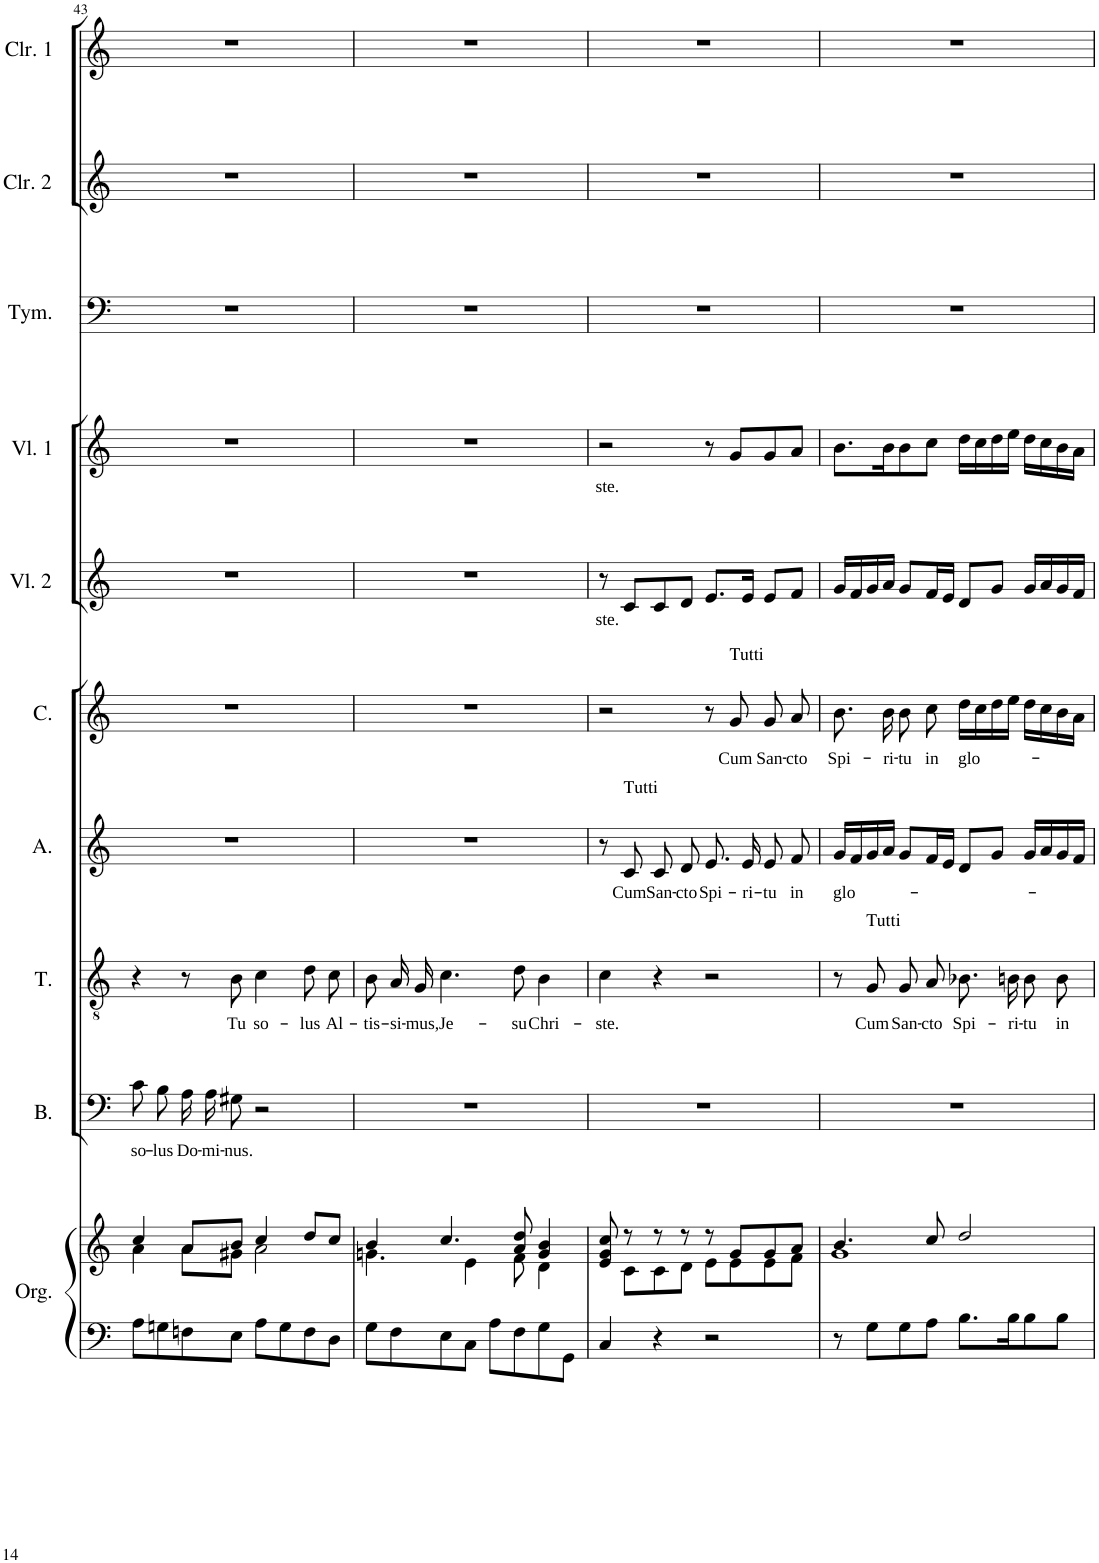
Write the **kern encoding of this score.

**kern	**kern	**kern	**text	**kern	**text	**kern	**text	**kern	**text	**kern	**text	**kern	**text	**kern	**kern	**kern
*part10	*part10	*part9	*part9	*part8	*part8	*part7	*part7	*part6	*part6	*part5	*part5	*part4	*part4	*part3	*part2	*part1
*staff11	*staff10	*staff9	*staff9	*staff8	*staff8	*staff7	*staff7	*staff6	*staff6	*staff5	*staff5	*staff4	*staff4	*staff3	*staff2	*staff1
*I"Organo	*	*I"Basso	*	*I"Tenore	*	*I"Alto	*	*I"Canto	*	*I"Violino secondo	*	*I"Violino primo	*	*I"Tympani	*I"Clarino secondo	*I"Clarino primo
*I'Org.	*	*I'B.	*	*I'T.	*	*I'A.	*	*I'C.	*	*I'Vl. 2	*	*I'Vl. 1	*	*I'Tym.	*I'Clr. 2	*I'Clr. 1
!!LO:PB:g=z
*clefF4	*clefG2	*clefF4	*	*clefGv2	*	*clefG2	*	*clefG2	*	*clefG2	*	*clefG2	*	*clefF4	*clefG2	*clefG2
*k[]	*k[]	*k[]	*	*k[]	*	*k[]	*	*k[]	*	*k[]	*	*k[]	*	*k[]	*k[]	*k[]
*M4/4	*M4/4	*M4/4	*	*M4/4	*	*M4/4	*	*M4/4	*	*M4/4	*	*M4/4	*	*M4/4	*M4/4	*M4/4
*met(c)	*met(c)	*met(c)	*	*met(c)	*	*met(c)	*	*met(c)	*	*met(c)	*	*met(c)	*	*met(c)	*met(c)	*met(c)
=43	=43	=43	=43	=43	=43	=43	=43	=43	=43	=43	=43	=43	=43	=43	=43	=43
*	*^	*	*	*	*	*	*	*	*	*	*	*	*	*	*	*
!	!	!	!	!LO:LY:b	!	!	!	!	!	!	!	!	!	!	!	!	!
8A\L	4cc/	4a\	8c\L	so-	4r	.	1r	.	1r	.	1r	.	1r	.	1r	1r	1r
!	!	!	!	!LO:LY:b	!	!	!	!	!	!	!	!	!	!	!	!	!
8Gn\	.	.	8B\J	-lus	.	.	.	.	.	.	.	.	.	.	.	.	.
!	!	!	!	!LO:LY:b	!	!	!	!	!	!	!	!	!	!	!	!	!
8Fn\	8a/L	8a\L	16A\LL	Do-	8r	.	.	.	.	.	.	.	.	.	.	.	.
!	!	!	!	!LO:LY:b	!	!	!	!	!	!	!	!	!	!	!	!	!
.	.	.	16A\J	-mi-	.	.	.	.	.	.	.	.	.	.	.	.	.
!	!	!	!	!LO:LY:b	!	!LO:LY:b	!	!	!	!	!	!	!	!	!	!	!
8E\J	8b/J	8g#X\J	8G#X\J	-nus.	8B\	Tu	.	.	.	.	.	.	.	.	.	.	.
!	!	!	!	!	!	!LO:LY:b	!	!	!	!	!	!	!	!	!	!	!
8A\L	4cc/	2a\	2r	.	4c\	so-	.	.	.	.	.	.	.	.	.	.	.
8G\	.	.	.	.	.	.	.	.	.	.	.	.	.	.	.	.	.
!	!	!	!	!	!	!LO:LY:b	!	!	!	!	!	!	!	!	!	!	!
8F\	8dd/L	.	.	.	8d\L	-lus	.	.	.	.	.	.	.	.	.	.	.
!	!	!	!	!	!	!LO:LY:b	!	!	!	!	!	!	!	!	!	!	!
8D\J	8cc/J	.	.	.	8c\J	Al-	.	.	.	.	.	.	.	.	.	.	.
=44	=44	=44	=44	=44	=44	=44	=44	=44	=44	=44	=44	=44	=44	=44	=44	=44	=44
!	!	!	!	!	!	!LO:LY:b	!	!	!	!	!	!	!	!	!	!	!
8G\L	4b/	4.gn\	1r	.	8B/L	-tis-	1r	.	1r	.	1r	.	1r	.	1r	1r	1r
!	!	!	!	!	!	!LO:LY:b	!	!	!	!	!	!	!	!	!	!	!
8F\	.	.	.	.	16A/L	-si-	.	.	.	.	.	.	.	.	.	.	.
!	!	!	!	!	!	!LO:LY:b	!	!	!	!	!	!	!	!	!	!	!
.	.	.	.	.	16G/JJ	-mus,	.	.	.	.	.	.	.	.	.	.	.
!	!	!	!	!	!	!LO:LY:b	!	!	!	!	!	!	!	!	!	!	!
8E\	4.cc/	.	.	.	4.c\	Je-	.	.	.	.	.	.	.	.	.	.	.
8C\J	.	4e\	.	.	.	.	.	.	.	.	.	.	.	.	.	.	.
8A\L	.	.	.	.	.	.	.	.	.	.	.	.	.	.	.	.	.
!	!	!	!	!	!	!LO:LY:b	!	!	!	!	!	!	!	!	!	!	!
8F\	8a/ 8dd/	8f\	.	.	8d\	-su	.	.	.	.	.	.	.	.	.	.	.
!	!	!	!	!	!	!LO:LY:b	!	!	!	!	!	!	!	!	!	!	!
8G\	4g/ 4b/	4d\	.	.	4B\	Chri-	.	.	.	.	.	.	.	.	.	.	.
8GG\J	.	.	.	.	.	.	.	.	.	.	.	.	.	.	.	.	.
=45	=45	=45	=45	=45	=45	=45	=45	=45	=45	=45	=45	=45	=45	=45	=45	=45	=45
!	!	!	!	!	!	!LO:LY:b	!	!	!	!	!	!LO:LY:b	!	!LO:LY:b	!	!	!
4C/	8e/ 8g/ 8cc/	8ryy	1r	.	4c\	-ste.	8r	.	2r	.	8r	-ste.	2r	ste.	1r	1r	1r
!	!	!	!	!	!	!	!LO:TX:a:t=Tutti	!	!	!	!	!	!	!	!	!	!
!	!	!	!	!	!	!	!	!LO:LY:b	!	!	!	!	!	!	!	!	!
.	8r	8c\L	.	.	.	.	8c/	Cum	.	.	8c/L	.	.	.	.	.	.
!	!	!	!	!	!	!	!	!LO:LY:b	!	!	!	!	!	!	!	!	!
4r	8r	8c\	.	.	4r	.	8c/	San-	.	.	8c/	.	.	.	.	.	.
!	!	!	!	!	!	!	!	!LO:LY:b	!	!	!	!	!	!	!	!	!
.	8r	8d\J	.	.	.	.	8d/	-cto	.	.	8d/J	.	.	.	.	.	.
!	!	!	!	!	!	!	!	!LO:LY:b	!	!	!	!	!	!	!	!	!
2r	8r	8e\L	.	.	2r	.	8.e/	Spi-	8r	.	8.e/L	.	8r	.	.	.	.
!	!	!	!	!	!	!	!	!	!LO:TX:a:t=Tutti	!	!	!	!	!	!	!	!
!	!	!	!	!	!	!	!	!	!	!LO:LY:b	!	!	!	!	!	!	!
.	8g/L	8e\	.	.	.	.	.	.	8g/	Cum	.	.	8g/L	.	.	.	.
!	!	!	!	!	!	!	!	!LO:LY:b	!	!	!	!	!	!	!	!	!
.	.	.	.	.	.	.	16e/	-ri-	.	.	16e/Jk	.	.	.	.	.	.
!	!	!	!	!	!	!	!	!LO:LY:b	!	!LO:LY:b	!	!	!	!	!	!	!
.	8g/	8e\	.	.	.	.	8e/	-tu	8g/	San-	8e/L	.	8g/	.	.	.	.
!	!	!	!	!	!	!	!	!LO:LY:b	!	!LO:LY:b	!	!	!	!	!	!	!
.	8a/J	8f\J	.	.	.	.	8f/	in	8a/	-cto	8f/J	.	8a/J	.	.	.	.
=46	=46	=46	=46	=46	=46	=46	=46	=46	=46	=46	=46	=46	=46	=46	=46	=46	=46
!	!	!	!	!	!	!	!	!LO:LY:b	!	!LO:LY:b	!	!	!	!	!	!	!
8r	4.b/	1g	1r	.	8r	.	16g/LL	glo-	8.b\	Spi-	16g/LL	.	8.b\L	.	1r	1r	1r
.	.	.	.	.	.	.	16f/	.	.	.	16f/	.	.	.	.	.	.
!	!	!	!	!	!LO:TX:a:t=Tutti	!	!	!	!	!	!	!	!	!	!	!	!
!	!	!	!	!	!	!LO:LY:b	!	!	!	!	!	!	!	!	!	!	!
8G\L	.	.	.	.	8G/	Cum	16g/	.	.	.	16g/	.	.	.	.	.	.
!	!	!	!	!	!	!	!	!	!	!LO:LY:b	!	!	!	!	!	!	!
.	.	.	.	.	.	.	16a/JJ	.	16b\	-ri-	16a/JJ	.	16b\K	.	.	.	.
!	!	!	!	!	!	!LO:LY:b	!	!	!	!LO:LY:b	!	!	!	!	!	!	!
8G\	.	.	.	.	8G/L	San-	8g/L	.	8b\	-tu	8g/L	.	8b\	.	.	.	.
!	!	!	!	!	!	!LO:LY:b	!	!	!	!LO:LY:b	!	!	!	!	!	!	!
8A\J	8cc/	.	.	.	8A/J	-cto	16f/L	.	8cc\	in	16f/L	.	8cc\J	.	.	.	.
.	.	.	.	.	.	.	16e/JJ	.	.	.	16e/JJ	.	.	.	.	.	.
!	!	!	!	!	!	!LO:LY:b	!	!	!	!LO:LY:b	!	!	!	!	!	!	!
8.B\L	2dd/	.	.	.	8.B-X\L	Spi-	8d/L	.	16dd\LL	glo-	8d/L	.	16dd\LL	.	.	.	.
.	.	.	.	.	.	.	.	.	16cc\	.	.	.	16cc\	.	.	.	.
.	.	.	.	.	.	.	8g/J	.	16dd\	.	8g/J	.	16dd\	.	.	.	.
!	!	!	!	!	!	!LO:LY:b	!	!	!	!	!	!	!	!	!	!	!
16B\K	.	.	.	.	16Bn\Jk	-ri-	.	.	16ee\JJ	.	.	.	16ee\JJ	.	.	.	.
!	!	!	!	!	!	!LO:LY:b	!	!	!	!	!	!	!	!	!	!	!
8B\	.	.	.	.	8B\L	-tu	16g/LL	.	16dd\LL	.	16g/LL	.	16dd\LL	.	.	.	.
.	.	.	.	.	.	.	16a/	.	16cc\	.	16a/	.	16cc\	.	.	.	.
!	!	!	!	!	!	!LO:LY:b	!	!	!	!	!	!	!	!	!	!	!
8B\J	.	.	.	.	8B\J	in	16g/	.	16b\	.	16g/	.	16b\	.	.	.	.
.	.	.	.	.	.	.	16f/JJ	.	16a\JJ	.	16f/JJ	.	16a\JJ	.	.	.	.
*	*v	*v	*	*	*	*	*	*	*	*	*	*	*	*	*	*	*
=	=	=	=	=	=	=	=	=	=	=	=	=	=	=	=	=
*-	*-	*-	*-	*-	*-	*-	*-	*-	*-	*-	*-	*-	*-	*-	*-	*-
